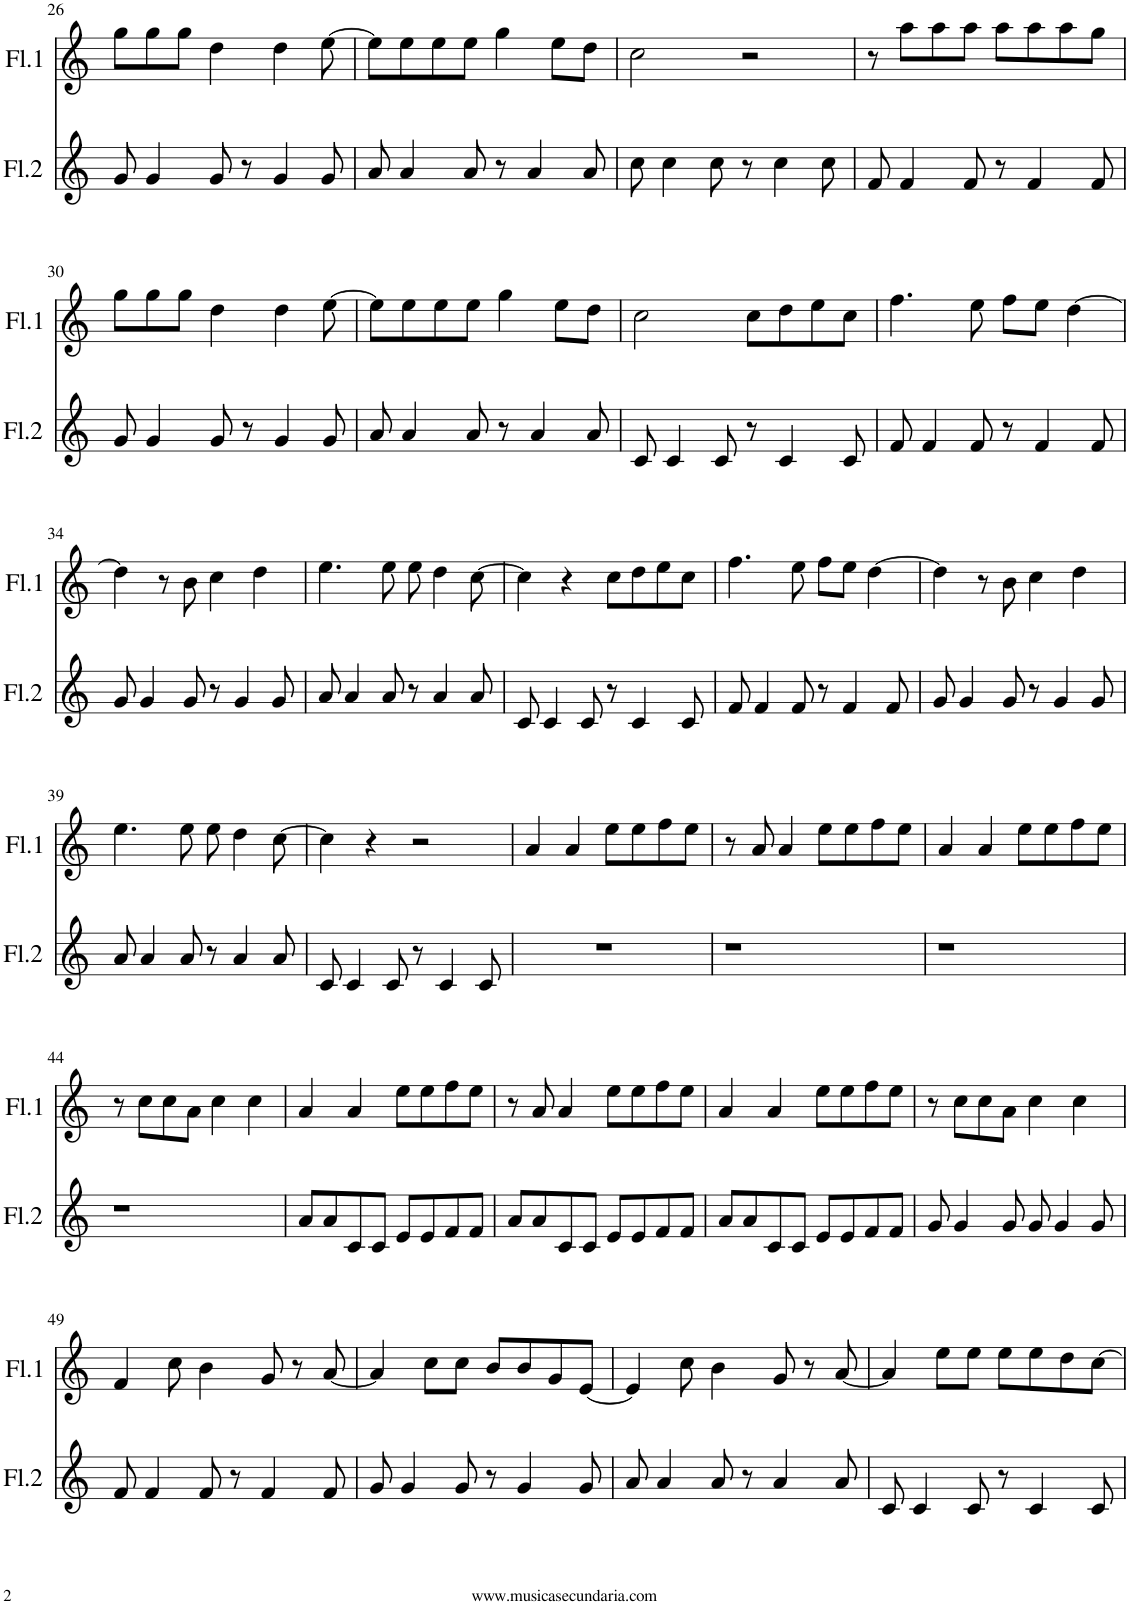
**kern	**kern
*part2	*part1
*staff2	*staff1
*I"Flauta 2	*I"Flauta 1
*I'Fl.2	*I'Fl.1
!!LO:PB:g=z
*clefG2	*clefG2
*k[]	*k[]
*M4/4	*M4/4
=26	=26
8g/	8gg\L
4g/	8gg\
.	8gg\J
8g/	4dd\
8r	.
4g/	4dd\
8g/	[8ee\
=27	=27
8a/	8ee\L]
4a/	8ee\
.	8ee\
8a/	8ee\J
8r	4gg\
4a/	.
.	8ee\L
8a/	8dd\J
=28	=28
8cc\	2cc\
4cc\	.
8cc\	.
8r	2r
4cc\	.
8cc\	.
=29	=29
8f/	8r
4f/	8aa\L
.	8aa\
8f/	8aa\J
8r	8aa\L
4f/	8aa\
.	8aa\
8f/	8gg\J
!!LO:LB:g=z
=30	=30
8g/	8gg\L
4g/	8gg\
.	8gg\J
8g/	4dd\
8r	.
4g/	4dd\
8g/	[8ee\
=31	=31
8a/	8ee\L]
4a/	8ee\
.	8ee\
8a/	8ee\J
8r	4gg\
4a/	.
.	8ee\L
8a/	8dd\J
=32	=32
8c/	2cc\
4c/	.
8c/	.
8r	8cc\L
4c/	8dd\
.	8ee\
8c/	8cc\J
=33	=33
8f/	4.ff\
4f/	.
8f/	8ee\
8r	8ff\L
4f/	8ee\J
.	[4dd\
8f/	.
!!LO:LB:g=z
=34	=34
8g/	4dd\]
4g/	.
.	8r
8g/	8b\
8r	4cc\
4g/	.
.	4dd\
8g/	.
=35	=35
8a/	4.ee\
4a/	.
8a/	8ee\
8r	8ee\
4a/	4dd\
8a/	[8cc\
=36	=36
8c/	4cc\]
4c/	.
.	4r
8c/	.
8r	8cc\L
4c/	8dd\
.	8ee\
8c/	8cc\J
=37	=37
8f/	4.ff\
4f/	.
8f/	8ee\
8r	8ff\L
4f/	8ee\J
.	[4dd\
8f/	.
=38	=38
8g/	4dd\]
4g/	.
.	8r
8g/	8b\
8r	4cc\
4g/	.
.	4dd\
8g/	.
!!LO:LB:g=z
=39	=39
8a/	4.ee\
4a/	.
8a/	8ee\
8r	8ee\
4a/	4dd\
8a/	[8cc\
=40	=40
8c/	4cc\]
4c/	.
.	4r
8c/	.
8r	2r
4c/	.
8c/	.
=41	=41
1r	4a/
.	4a/
.	8ee\L
.	8ee\
.	8ff\
.	8ee\J
=42	=42
1r	8r
.	8a/
.	4a/
.	8ee\L
.	8ee\
.	8ff\
.	8ee\J
=43	=43
1r	4a/
.	4a/
.	8ee\L
.	8ee\
.	8ff\
.	8ee\J
!!LO:LB:g=z
=44	=44
1r	8r
.	8cc\L
.	8cc\
.	8a\J
.	4cc\
.	4cc\
=45	=45
8a/L	4a/
8a/	.
8c/	4a/
8c/J	.
8e/L	8ee\L
8e/	8ee\
8f/	8ff\
8f/J	8ee\J
=46	=46
8a/L	8r
8a/	8a/
8c/	4a/
8c/J	.
8e/L	8ee\L
8e/	8ee\
8f/	8ff\
8f/J	8ee\J
=47	=47
8a/L	4a/
8a/	.
8c/	4a/
8c/J	.
8e/L	8ee\L
8e/	8ee\
8f/	8ff\
8f/J	8ee\J
=48	=48
8g/	8r
4g/	8cc\L
.	8cc\
8g/	8a\J
8g/	4cc\
4g/	.
.	4cc\
8g/	.
!!LO:LB:g=z
=49	=49
8f/	4f/
4f/	.
.	8cc\
8f/	4b\
8r	.
4f/	8g/
.	8r
8f/	[8a/
=50	=50
8g/	4a/]
4g/	.
.	8cc\L
8g/	8cc\J
8r	8b/L
4g/	8b/
.	8g/
8g/	[8e/J
=51	=51
8a/	4e/]
4a/	.
.	8cc\
8a/	4b\
8r	.
4a/	8g/
.	8r
8a/	[8a/
=52	=52
8c/	4a/]
4c/	.
.	8ee\L
8c/	8ee\J
8r	8ee\L
4c/	8ee\
.	8dd\
8c/	[8cc\J
=	=
*-	*-
